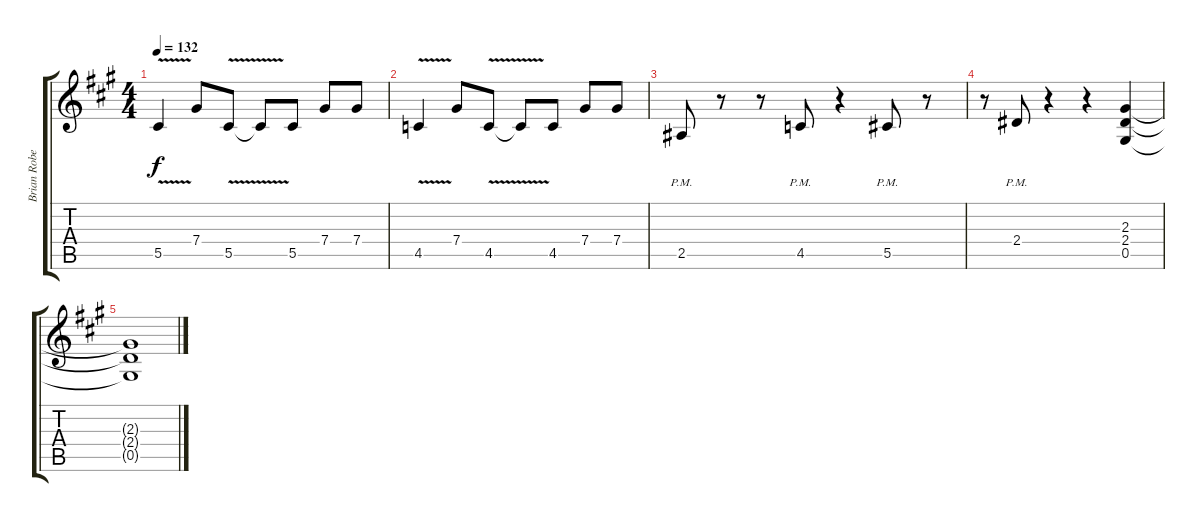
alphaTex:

\track ("Brian Robertson" "Brian Robe") {instrument distortionguitar}
\staff {score tabs}
\tuning (Eb4 Bb3 Gb3 Db3 Ab2 Eb2) {hide}
\ts (4 4)
\tempo 132
\clef g2
\ks a
5.5{v}.4{dy f} 7.4.8 5.5{v}.8 5.5{t}.8 5.5.8 7.4.8 7.4.8 |
4.5{v}.4 7.4.8 4.5{v}.8 4.5{t}.8 4.5.8 7.4.8 7.4.8 |
2.5{pm}.8 r.8 r.8 4.5{pm}.8 r.4 5.5{pm}.8 r.8 |
r.8 2.4{pm}.8 r.4 r.4 (2.3 2.4 0.5).4 |
(2.3{t} 2.4{t} 0.5{t}).1
